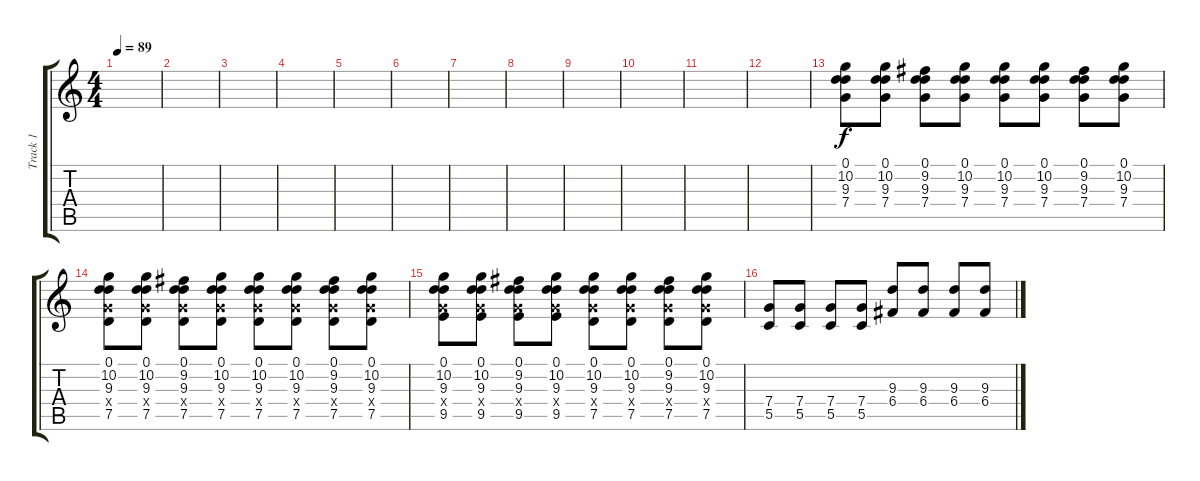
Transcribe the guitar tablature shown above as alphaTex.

\track ("Track 1" "Track 1") {instrument acousticguitarsteel}
\staff {score tabs}
\tuning (D4 A3 F3 C3 G2 D2) {hide}
\ts (4 4)
\tempo 89
\clef g2
\ks c
|
|
|
|
|
|
|
|
|
|
|
|
(0.1 10.2 9.3 7.4).8 (0.1 10.2 9.3 7.4).8 (0.1 9.2 9.3 7.4).8 (0.1 10.2 9.3 7.4).8 (0.1 10.2 9.3 7.4).8 (0.1 10.2 9.3 7.4).8 (0.1 9.2 9.3 7.4).8 (0.1 10.2 9.3 7.4).8 |
(0.1 10.2 9.3 7.4{x} 7.5).8 (0.1 10.2 9.3 7.4{x} 7.5).8 (0.1 9.2 9.3 7.4{x} 7.5).8 (0.1 10.2 9.3 7.4{x} 7.5).8 (0.1 10.2 9.3 7.4{x} 7.5).8 (0.1 10.2 9.3 7.4{x} 7.5).8 (0.1 9.2 9.3 7.4{x} 7.5).8 (0.1 10.2 9.3 7.4{x} 7.5).8 |
(0.1 10.2 9.3 7.4{x} 9.5).8 (0.1 10.2 9.3 7.4{x} 9.5).8 (0.1 9.2 9.3 7.4{x} 9.5).8 (0.1 10.2 9.3 7.4{x} 9.5).8 (0.1 10.2 9.3 7.4{x} 7.5).8 (0.1 10.2 9.3 7.4{x} 7.5).8 (0.1 9.2 9.3 7.4{x} 7.5).8 (0.1 10.2 9.3 7.4{x} 7.5).8 |
(7.4 5.5).8 (7.4 5.5).8 (7.4 5.5).8 (7.4 5.5).8 (9.3 6.4).8 (9.3 6.4).8 (9.3 6.4).8 (9.3 6.4).8
